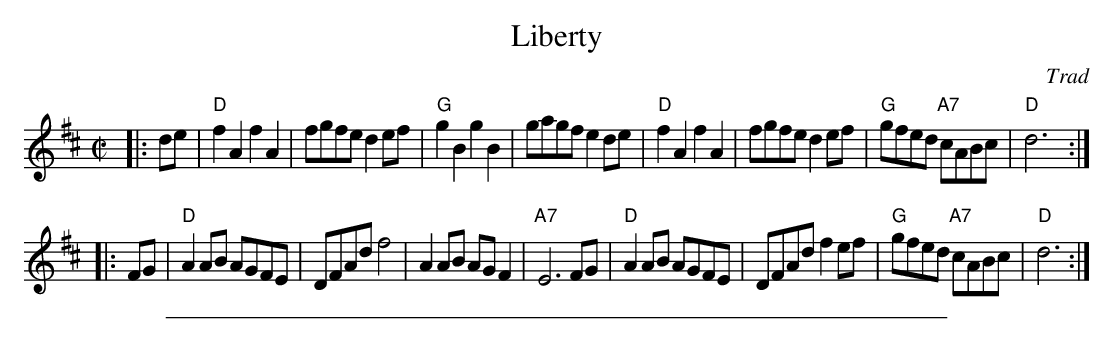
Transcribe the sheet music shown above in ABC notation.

X:1
T: Liberty
O: Trad
M: C|
L: 1/8
K: D
|: de |\
"D" f2A2 f2A2 | fgfe d2ef | "G"g2B2 g2B2 | gagf e2de |\
"D" f2A2 f2A2 | fgfe d2ef | "G"gfed "A7"cABc | "D"d6 :|
|: FG |\
"D"A2AB AGFE | DFAd f4 | A2AB AGF2 | "A7"E6 FG |\
"D"A2AB AGFE | DFAd f2ef | "G"gfed "A7"cABc | "D"d6 :|
